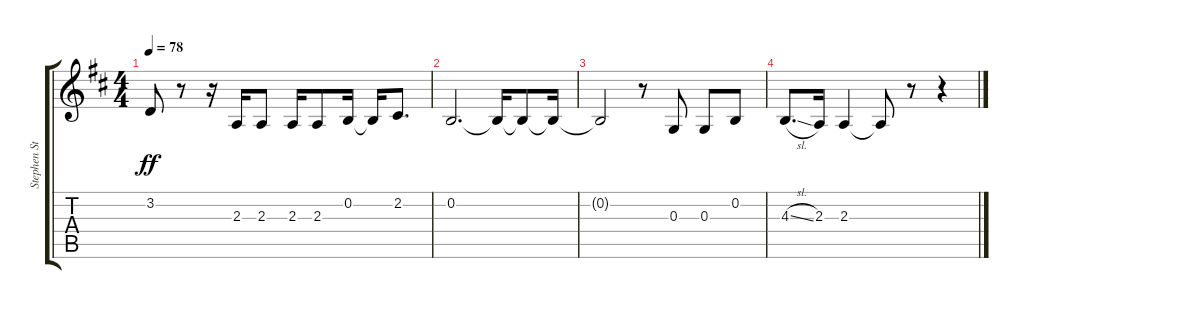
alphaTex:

\track ("Stephen Stills (vocal)" "Stephen St") {instrument altosax}
\staff {score tabs}
\tuning (E4 B3 G3 D3 A2 E2) {hide}
\ts (4 4)
\tempo 78
\clef g2
\ks d
3.2.8{dy ff} r.8 r.16 2.3.16 2.3.8 2.3.16 2.3.8 0.2.16 0.2{t}.16 2.2.8{d} |
0.2.2{d} 0.2{t}.16 0.2{t}.8 0.2{t}.16 |
0.2{t}.2 r.8 0.3.8 0.3.8 0.2.8 |
4.3{sl}.8{d} 2.3.16 2.3.4 2.3{t}.8 r.8 r.4
